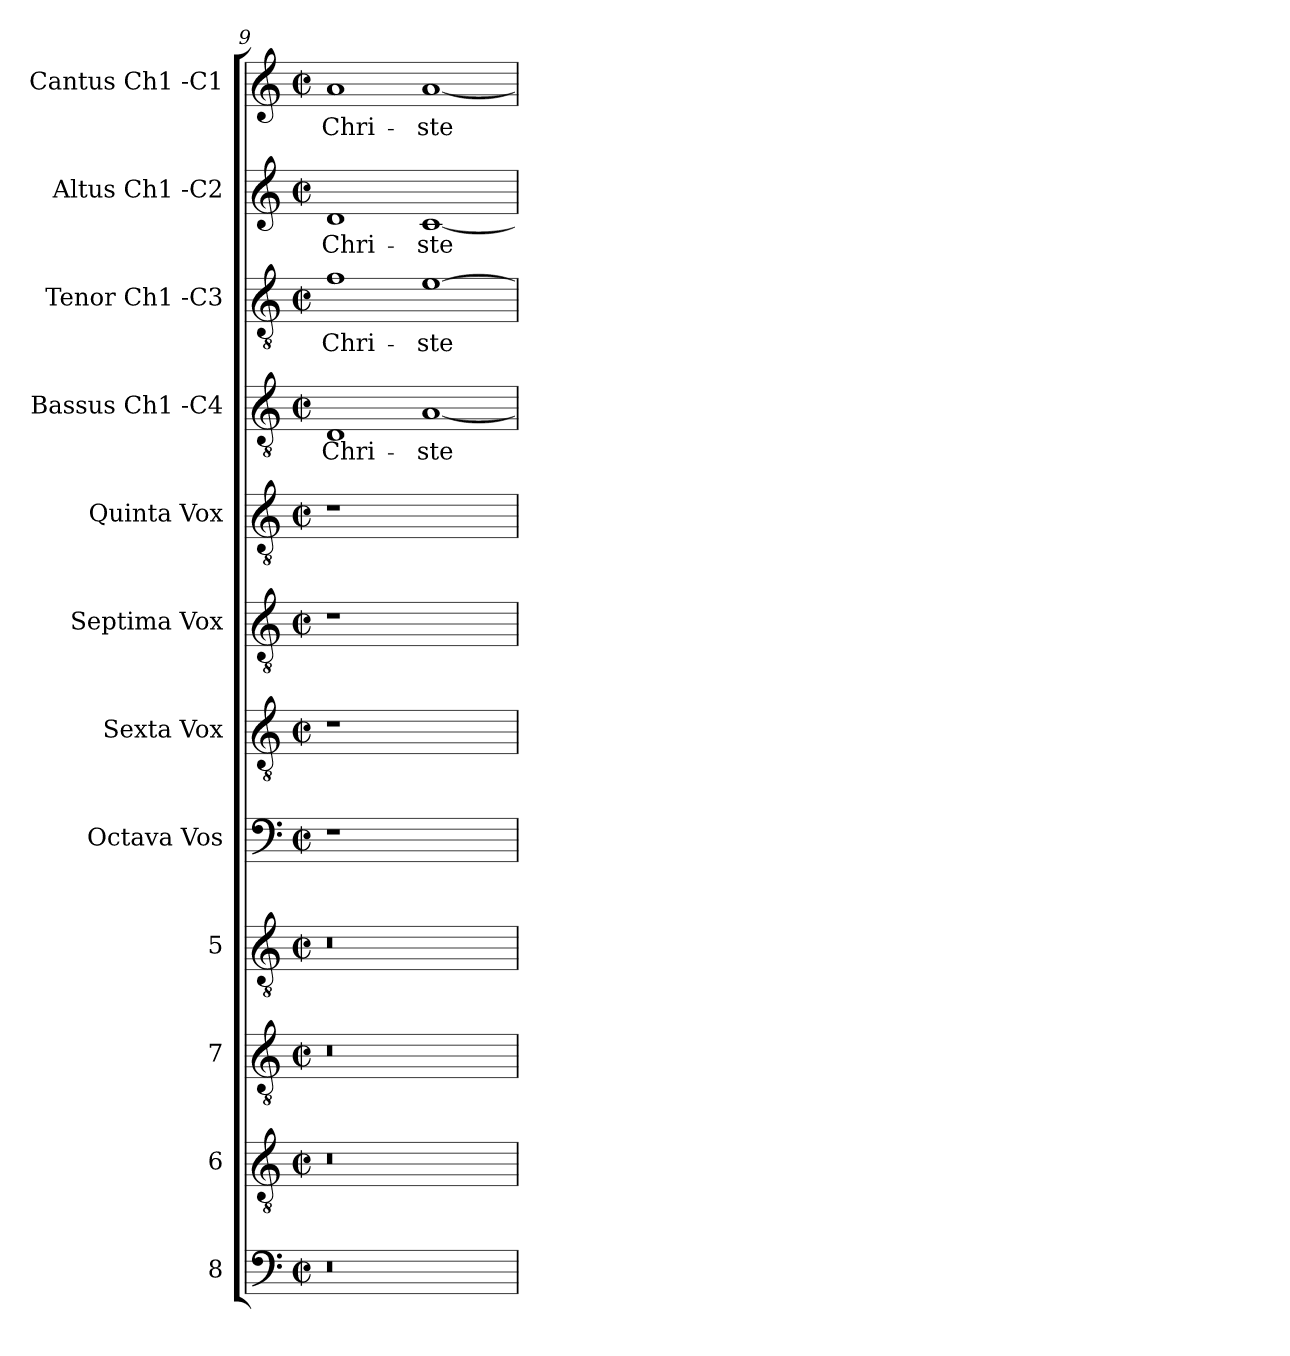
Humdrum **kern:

**kern	**kern	**kern	**kern	**kern	**kern	**kern	**kern	**kern	**text	**kern	**text	**kern	**text	**kern	**text
*part12	*part11	*part10	*part9	*part8	*part7	*part6	*part5	*part4	*part4	*part3	*part3	*part2	*part2	*part1	*part1
*staff12	*staff11	*staff10	*staff9	*staff8	*staff7	*staff6	*staff5	*staff4	*staff4	*staff3	*staff3	*staff2	*staff2	*staff1	*staff1
*I"8	*I"6	*I"7	*I"5	*I"Octava  Vos	*I"Sexta  Vox	*I"Septima  Vox	*I"Quinta  Vox	*I"Bassus  Ch1 -C4	*	*I"Tenor  Ch1 -C3	*	*I"Altus  Ch1 -C2	*	*I"Cantus  Ch1 -C1	*
*	*	*	*	*	*	*	*	*I'B	*	*I'T	*	*I'A	*	*I'C	*
*clefF4	*clefGv2	*clefGv2	*clefGv2	*clefF4	*clefGv2	*clefGv2	*clefGv2	*clefGv2	*	*clefGv2	*	*clefG2	*	*clefG2	*
*k[]	*k[]	*k[]	*k[]	*k[]	*k[]	*k[]	*k[]	*k[]	*	*k[]	*	*k[]	*	*k[]	*
*C:	*C:	*C:	*C:	*C:	*C:	*C:	*C:	*C:	*	*C:	*	*C:	*	*C:	*
*M2/2	*M2/2	*M2/2	*M2/2	*M2/2	*M2/2	*M2/2	*M2/2	*M2/2	*	*M2/2	*	*M2/2	*	*M2/2	*
*met(c|)	*met(c|)	*met(c|)	*met(c|)	*met(c|)	*met(c|)	*met(c|)	*met(c|)	*met(c|)	*	*met(c|)	*	*met(c|)	*	*met(c|)	*
=9	=9	=9	=9	=9	=9	=9	=9	=9	=9	=9	=9	=9	=9	=9	=9
!	!	!	!	!	!	!	!	!	!LO:LY:b:cj	!	!LO:LY:b:cj	!	!LO:LY:b:cj	!	!LO:LY:b:cj
0r	0r	0r	0r	1r	1r	1r	1r	1D	Chri-	1f	Chri-	1d	Chri-	1a	Chri-
!	!	!	!	!	!	!	!	!	!LO:LY:b:cj	!	!LO:LY:b:cj	!	!LO:LY:b:cj	!	!LO:LY:b:cj
.	.	.	.	1ryy	1ryy	1ryy	1ryy	[<1A	-ste	[>1e	-ste	[<1c	-ste	[<1a	-ste
=	=	=	=	=	=	=	=	=	=	=	=	=	=	=	=
*-	*-	*-	*-	*-	*-	*-	*-	*-	*-	*-	*-	*-	*-	*-	*-
